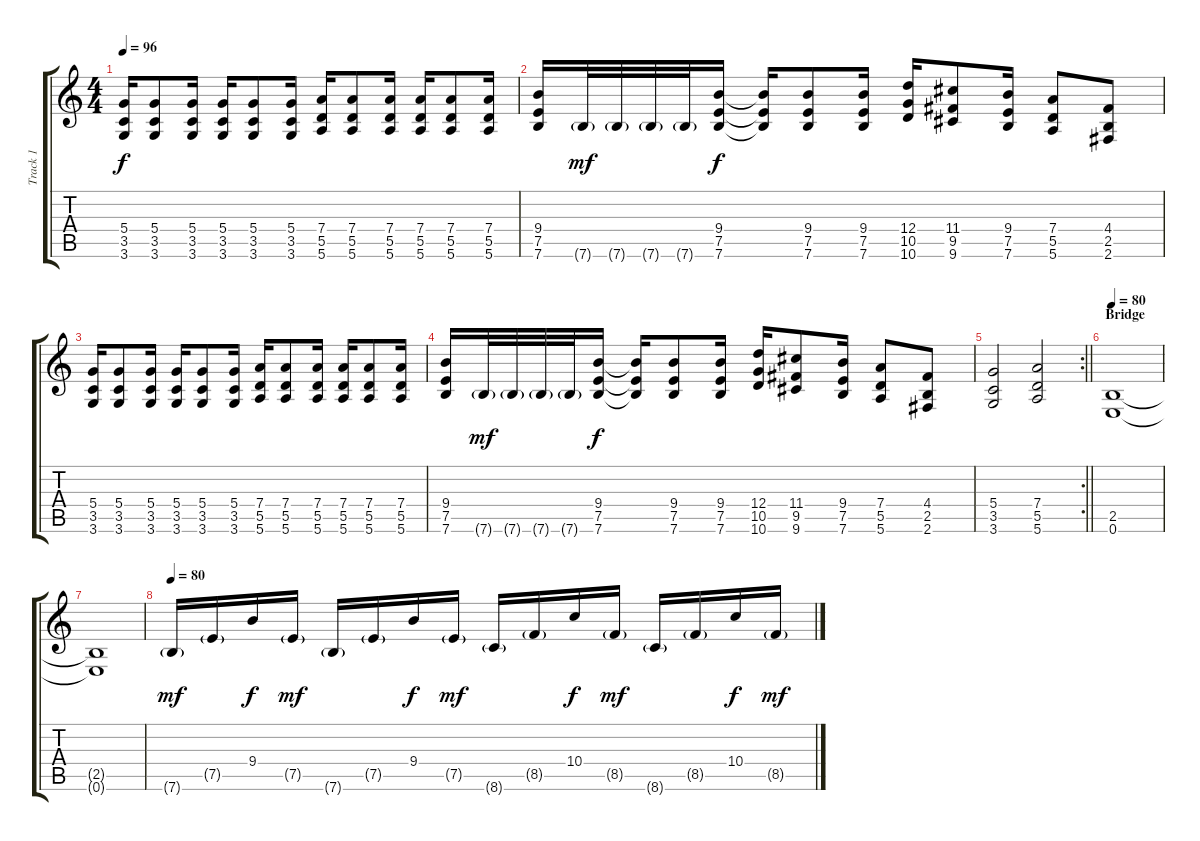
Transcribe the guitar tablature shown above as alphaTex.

\track ("Track 1" "Track 1") {instrument overdrivenguitar}
\staff {score tabs}
\tuning (E4 B3 G3 D3 A2 E2) {hide}
\ts (4 4)
\tempo 96
\clef g2
\ks c
(5.4 3.5 3.6).16{dy f} (5.4 3.5 3.6).8 (5.4 3.5 3.6).16 (5.4 3.5 3.6).16 (5.4 3.5 3.6).8 (5.4 3.5 3.6).16 (7.4 5.5 5.6).16 (7.4 5.5 5.6).8 (7.4 5.5 5.6).16 (7.4 5.5 5.6).16 (7.4 5.5 5.6).8 (7.4 5.5 5.6).16 |
(9.4 7.5 7.6).16 7.6{g}.32{dy mf} 7.6{g}.32 7.6{g}.32 7.6{g}.32 (9.4 7.5 7.6).16{dy f} (9.4{t} 7.5{t} 7.6{t}).16 (9.4 7.5 7.6).8 (9.4 7.5 7.6).16 (12.4 10.5 10.6).16 (11.4 9.5 9.6).8 (9.4 7.5 7.6).16 (7.4 5.5 5.6).8 (4.4 2.5 2.6).8 |
(5.4 3.5 3.6).16 (5.4 3.5 3.6).8 (5.4 3.5 3.6).16 (5.4 3.5 3.6).16 (5.4 3.5 3.6).8 (5.4 3.5 3.6).16 (7.4 5.5 5.6).16 (7.4 5.5 5.6).8 (7.4 5.5 5.6).16 (7.4 5.5 5.6).16 (7.4 5.5 5.6).8 (7.4 5.5 5.6).16 |
(9.4 7.5 7.6).16 7.6{g}.32{dy mf} 7.6{g}.32 7.6{g}.32 7.6{g}.32 (9.4 7.5 7.6).16{dy f} (9.4{t} 7.5{t} 7.6{t}).16 (9.4 7.5 7.6).8 (9.4 7.5 7.6).16 (12.4 10.5 10.6).16 (11.4 9.5 9.6).8 (9.4 7.5 7.6).16 (7.4 5.5 5.6).8 (4.4 2.5 2.6).8 |
\rc 2
\barLineRight lightlight
(5.4 3.5 3.6).2 (7.4 5.5 5.6).2 |
\section ("" "Bridge")
\tempo 80
(2.5 0.6).1 |
(2.5{t} 0.6{t}).1 |
\tempo 80
7.6{g}.16{dy mf} 7.5{g}.16 9.4.16{dy f} 7.5{g}.16{dy mf} 7.6{g}.16 7.5{g}.16 9.4.16{dy f} 7.5{g}.16{dy mf} 8.6{g}.16 8.5{g}.16 10.4.16{dy f} 8.5{g}.16{dy mf} 8.6{g}.16 8.5{g}.16 10.4.16{dy f} 8.5{g}.16{dy mf}
